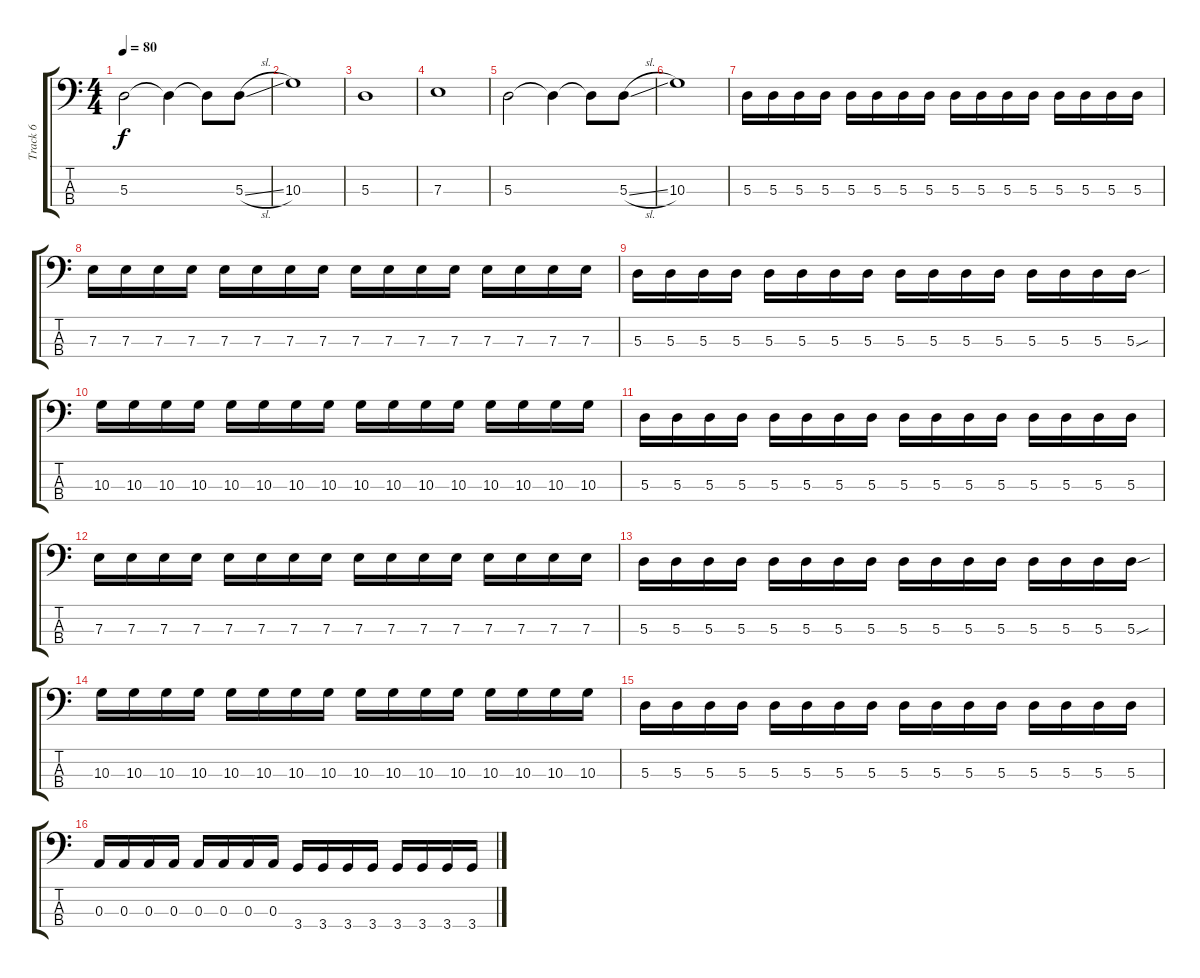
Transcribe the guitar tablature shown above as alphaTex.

\track ("Track 6" "Track 6") {instrument electricbassfinger}
\staff {score tabs}
\tuning (G2 D2 A1 E1) {hide}
\ts (4 4)
\tempo 80
\clef f4
\ks c
5.3.2{dy f} 5.3{t}.4 5.3{t}.8 5.3{sl}.8 |
10.3.1 |
5.3.1 |
7.3.1 |
5.3.2 5.3{t}.4 5.3{t}.8 5.3{sl}.8 |
10.3.1 |
5.3.16 5.3.16 5.3.16 5.3.16 5.3.16 5.3.16 5.3.16 5.3.16 5.3.16 5.3.16 5.3.16 5.3.16 5.3.16 5.3.16 5.3.16 5.3.16 |
7.3.16 7.3.16 7.3.16 7.3.16 7.3.16 7.3.16 7.3.16 7.3.16 7.3.16 7.3.16 7.3.16 7.3.16 7.3.16 7.3.16 7.3.16 7.3.16 |
5.3.16 5.3.16 5.3.16 5.3.16 5.3.16 5.3.16 5.3.16 5.3.16 5.3.16 5.3.16 5.3.16 5.3.16 5.3.16 5.3.16 5.3.16 5.3{sou}.16 |
10.3.16 10.3.16 10.3.16 10.3.16 10.3.16 10.3.16 10.3.16 10.3.16 10.3.16 10.3.16 10.3.16 10.3.16 10.3.16 10.3.16 10.3.16 10.3.16 |
5.3.16 5.3.16 5.3.16 5.3.16 5.3.16 5.3.16 5.3.16 5.3.16 5.3.16 5.3.16 5.3.16 5.3.16 5.3.16 5.3.16 5.3.16 5.3.16 |
7.3.16 7.3.16 7.3.16 7.3.16 7.3.16 7.3.16 7.3.16 7.3.16 7.3.16 7.3.16 7.3.16 7.3.16 7.3.16 7.3.16 7.3.16 7.3.16 |
5.3.16 5.3.16 5.3.16 5.3.16 5.3.16 5.3.16 5.3.16 5.3.16 5.3.16 5.3.16 5.3.16 5.3.16 5.3.16 5.3.16 5.3.16 5.3{sou}.16 |
10.3.16 10.3.16 10.3.16 10.3.16 10.3.16 10.3.16 10.3.16 10.3.16 10.3.16 10.3.16 10.3.16 10.3.16 10.3.16 10.3.16 10.3.16 10.3.16 |
5.3.16 5.3.16 5.3.16 5.3.16 5.3.16 5.3.16 5.3.16 5.3.16 5.3.16 5.3.16 5.3.16 5.3.16 5.3.16 5.3.16 5.3.16 5.3.16 |
0.3.16 0.3.16 0.3.16 0.3.16 0.3.16 0.3.16 0.3.16 0.3.16 3.4.16 3.4.16 3.4.16 3.4.16 3.4.16 3.4.16 3.4.16 3.4.16
